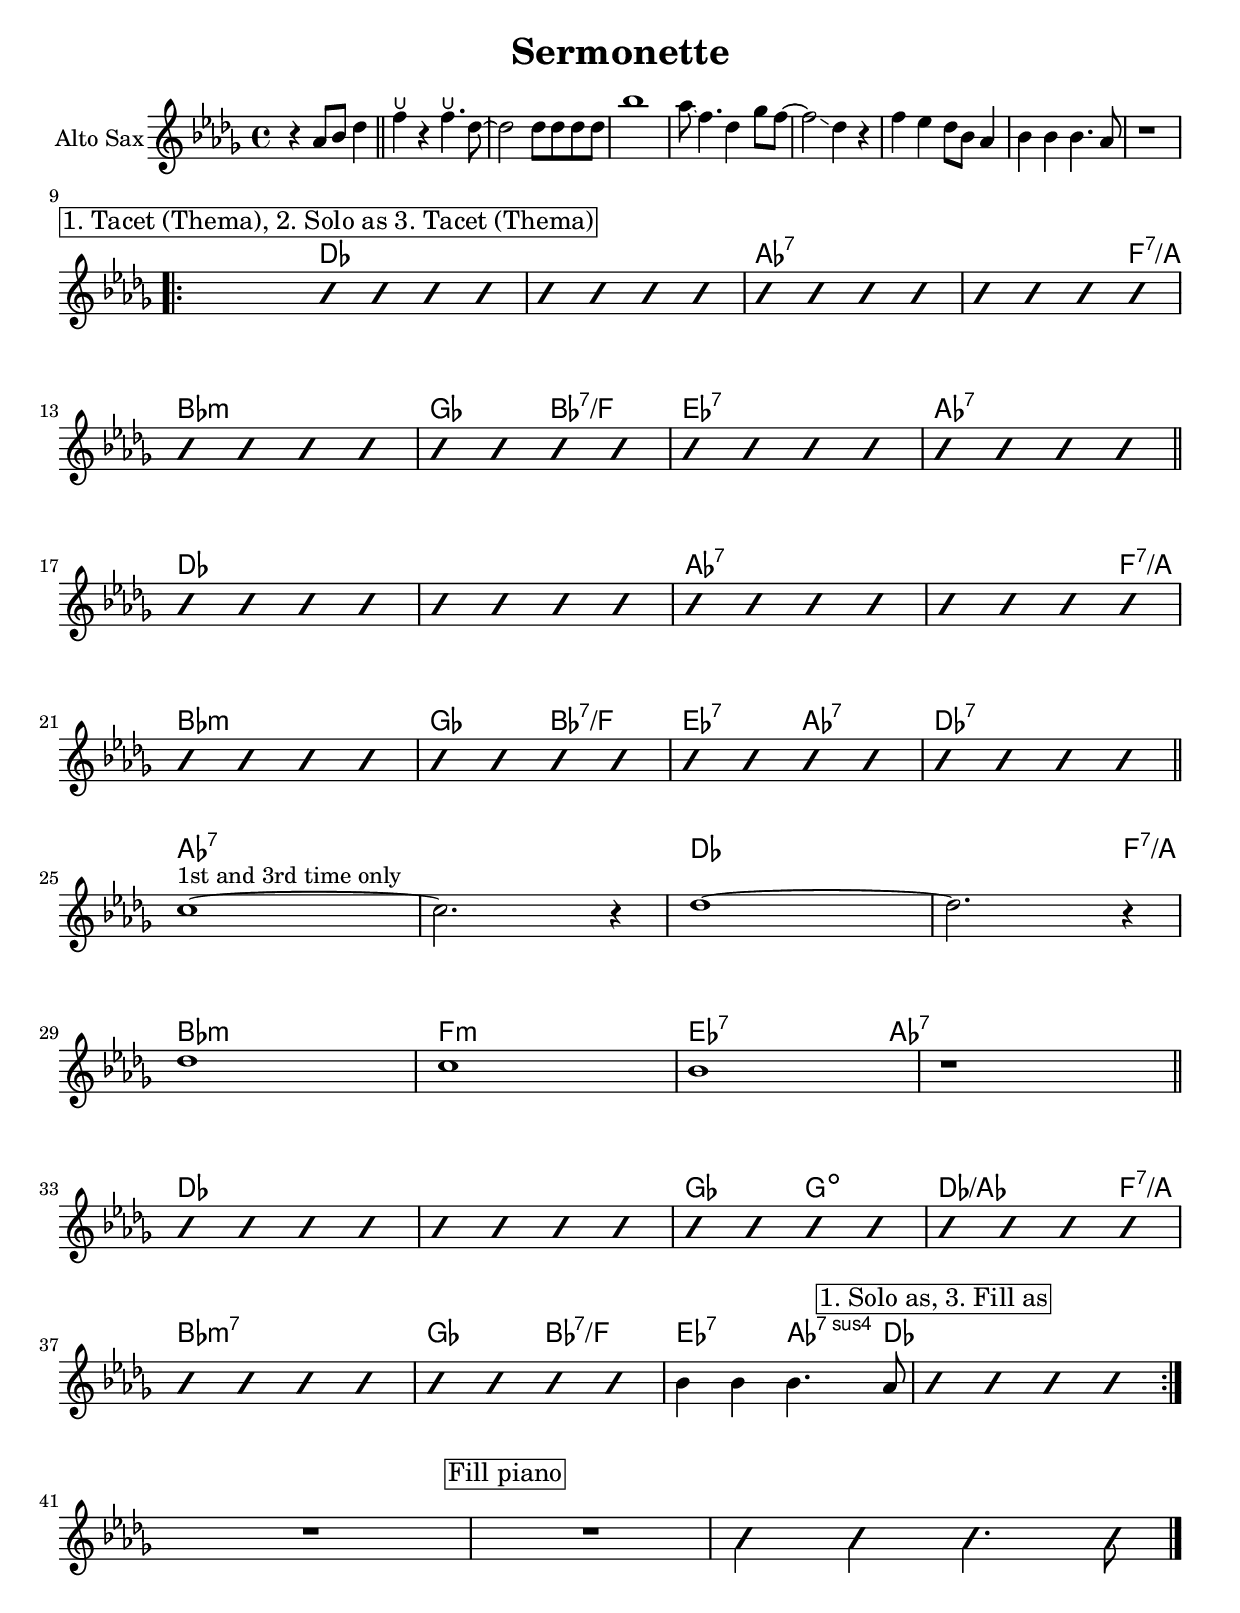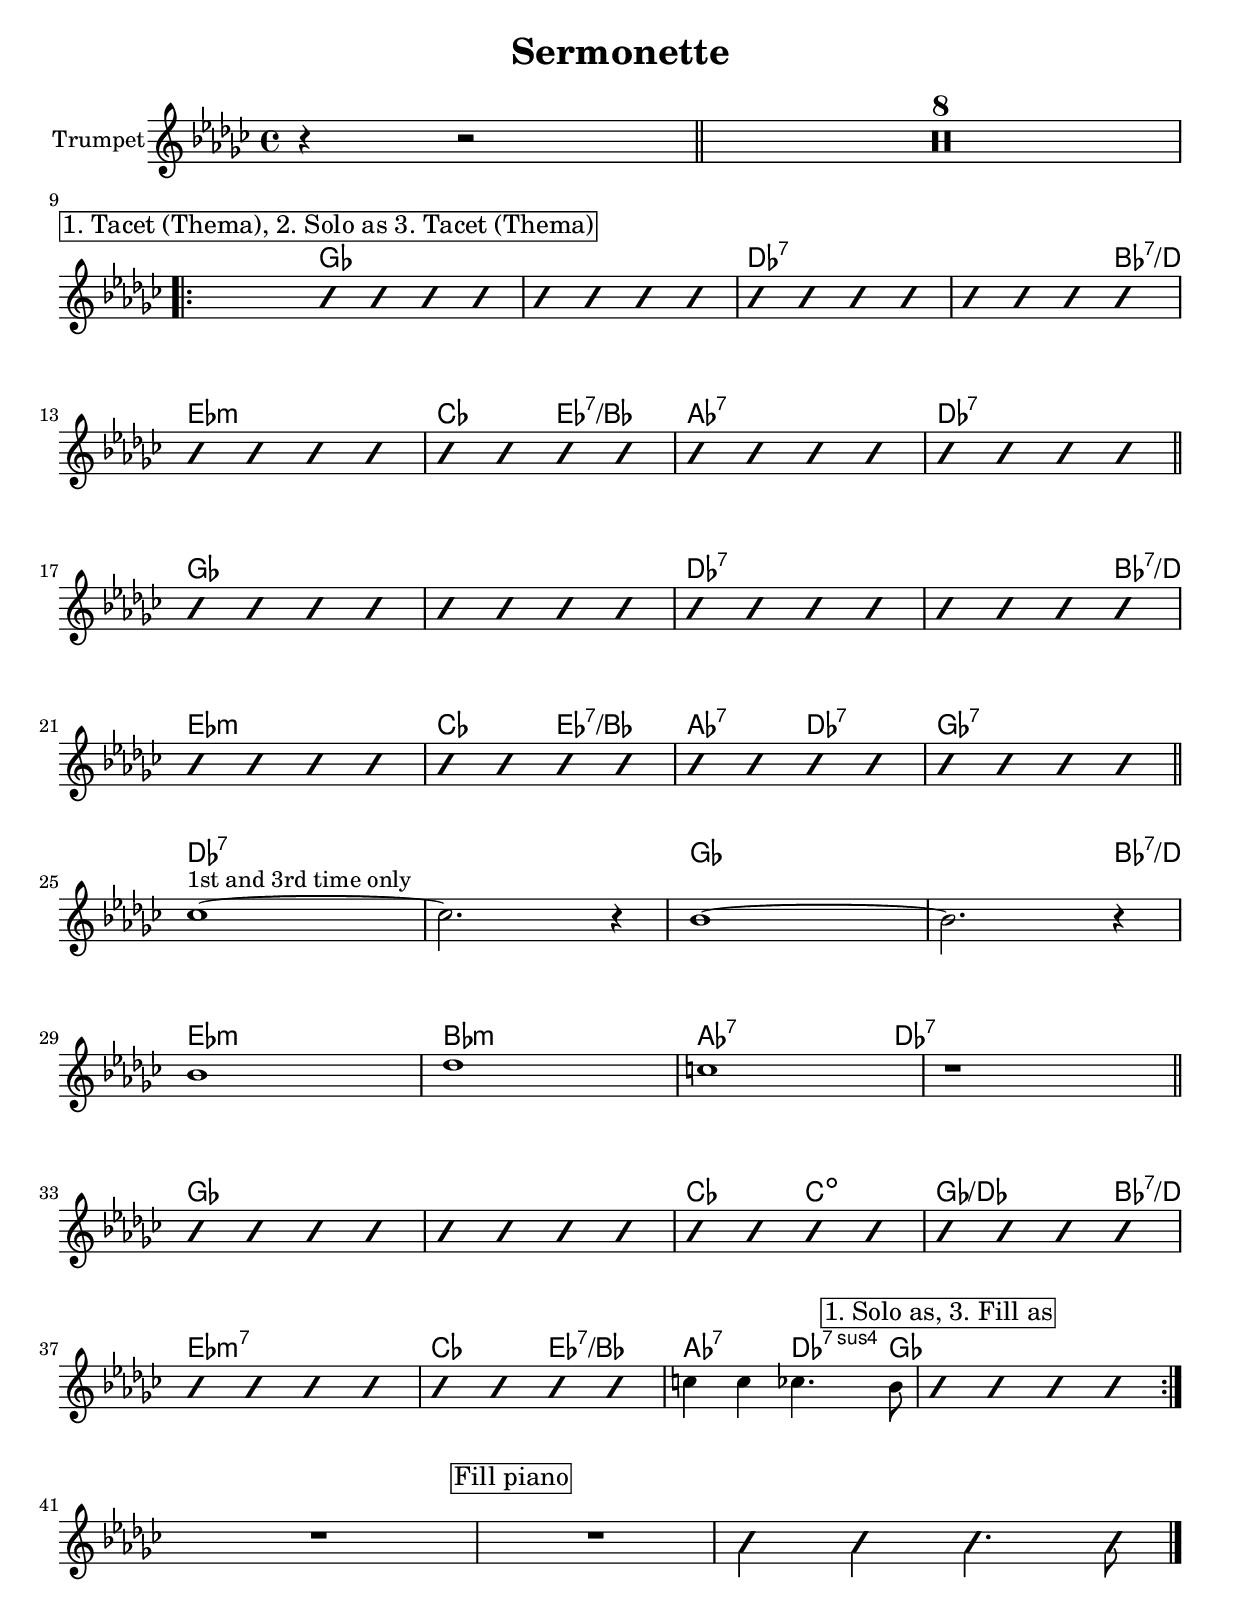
#(ly:set-option 'relative-includes #t)
\include "lib.ly"

\header {
  title = "Sermonette"
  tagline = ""
}

\paper {
  markup-system-spacing #'padding = #3 %space after title
}

global = {
  \time 4/4
  \key c \major
  \clef "violin"
  \set Score.skipBars = ##t % combine multi-rests
  \accidentalStyle "modern-voice-cautionary" % print some reduntant accidentals in parenthesis, e.g. (#)
}

structure = {
  \partial 2.
  s2.
  \bar "||"
  s1*8 % intro
  s1*8 % A
  \bar "||"
  s1*8 % A
  \bar "||"
  s1*8 % B
  \bar "||"
  s1*8 % A
  s1*3 % end
  \bar "|."
}

remarks = \lyricmode {
  \partial 2. \skip 2.
  \skip 1*8
  \markupBox "1. Tacet (Thema), 2. Solo as 3. Tacet (Thema)" 1
  \skip 1*15
  \skip 1*15
  \markupBox "1. Solo as, 3. Fill as"
  \skip 1
  \markupBox "Fill piano"
}

chorusA = \chordmode {
  c1 s g:7 s2. e4:7/gis
  a1:m f2 a:7/e
}
chorusChords = \chordmode {
  \chorusA d1:7 g:7
  \chorusA d2:7 g:7 c1:7

  % B
  g1:7 s c s2. e4:7/gis
  a1:m e:m d2..:7 g8:7 s1

  c1 s f2 fis:dim c2.:/g e4:7/gis
  a1:m7 f2 a:7/e d:7 g4.:7sus4 c8 s1
}

theChords = {
  \partial 2. s2.
  s1*8
  \set Score.proportionalNotationDuration = #(ly:make-moment 1 8 )
  \chorusChords
  \unset Score.proportionalNotationDuration
}

trumpetChords = \transpose fis c \theChords
altoChords = \transpose b c \theChords

slTp = \relative c'' { e4 }
slAs = \relative c''' { a4 }
slbTp = \repeat unfold 4 \slTp
slbAs = \repeat unfold 4 \slAs

trumpet = \transpose fis c \relative c''' {
  \global
  \set Staff.instrumentName = #"Trumpet"
  \partial 2. r4 r2
  R1*8
  \repeat volta 3 {
    \slash
    \repeat unfold 16 \slbTp
    \endSlash
    f,1^"1st and 3rd time only"~ | f2. r4 | e1~ | e2. r4 |
    e1 | g | fis | r
    \slash
    \repeat unfold 6 \slbTp
    \endSlash
    fis4 fis f4. e8 | \slash \slbTp \endSlash
  }
  R1*2 \slashStem e4 e e4. e8 \endSlashStem
}


breaksTp = {
  \partial 2. s2.
  s1*8 \break
  s1*4 \break
  s1*4 \break
  s1*4 \break
  s1*4 \break
  s1*4 \break
  s1*4 \break
  s1*4 \break
  s1*4 \break
}

altoSax = \transpose b c \relative c'''' {
  \global
  \set Staff.instrumentName = #"Alto Sax"
  \partial 2. r4 g,8 a c4 |
  e4^\lheel r e4.^\lheel c8~ | c2 c8 c c c | a'1 | g8\glissando e4. c4 f8 e~ |
  e2\glissando c4 r | e d c8 a g4 | a a a4. g8 | r1
  \repeat volta 3 {
    \slash
    \repeat unfold 16 \slbAs
    \endSlash
    b1^"1st and 3rd time only"~ | b2. r4 | c1~ | c2. r4 |
    c1 | b | a | r
    \slash
    \repeat unfold 6 \slbAs
    \endSlash
    a4 a a4. g8 | \slash \slbAs \endSlash
  }
  R1*2 \slashStem a4 a a4. a8 \endSlashStem
}

breaksAs = {
  \partial 2. s2.
  s1*8 \break
  s1*4 \break
  s1*4 \break
  s1*4 \break
  s1*4 \break
  s1*4 \break
  s1*4 \break
  s1*4 \break
  s1*4 \break
}

% \book {
%   \score {
%     % \midi { }
%     <<
%       \lyricsAbove \remarks
%       \new ChordNames \trumpetChords
%       \new Staff = "trumpet" <<
%         \structure
%         \trumpet
%       >>
%       % \new Staff \trumpet
%       \new ChordNames \altoChords
%       \new Staff = "altoSax" <<
%         \altoSax
%       >>
%     >>
%   }
% }
\book {
  \bookOutputSuffix "tp"
  \paper {
    system-system-spacing #'basic-distance = #15 % increase space
    % fit on one page
    % system-system-spacing = #'(
    %   (basic-distance . 10)
    %   (minimum-distance . 0)
    %   (padding . 0)
    %   (stretchability . 0))
  }
  \score {
    <<
      \lyricsAbove \remarks
      \new ChordNames \trumpetChords
      \new Staff = "trumpet" <<
        \structure
        \breaksTp
        \trumpet
      >>
    >>
  }
}
\book {
  \bookOutputSuffix "as"
  \paper {
    system-system-spacing #'basic-distance = #15 % increase space
  }
  \score {
    <<
      \lyricsAbove \remarks
      \new ChordNames \altoChords
      \new Staff = "altoSax" <<
        \structure
        \breaksAs
        \altoSax
      >>
    >>
  }
}
